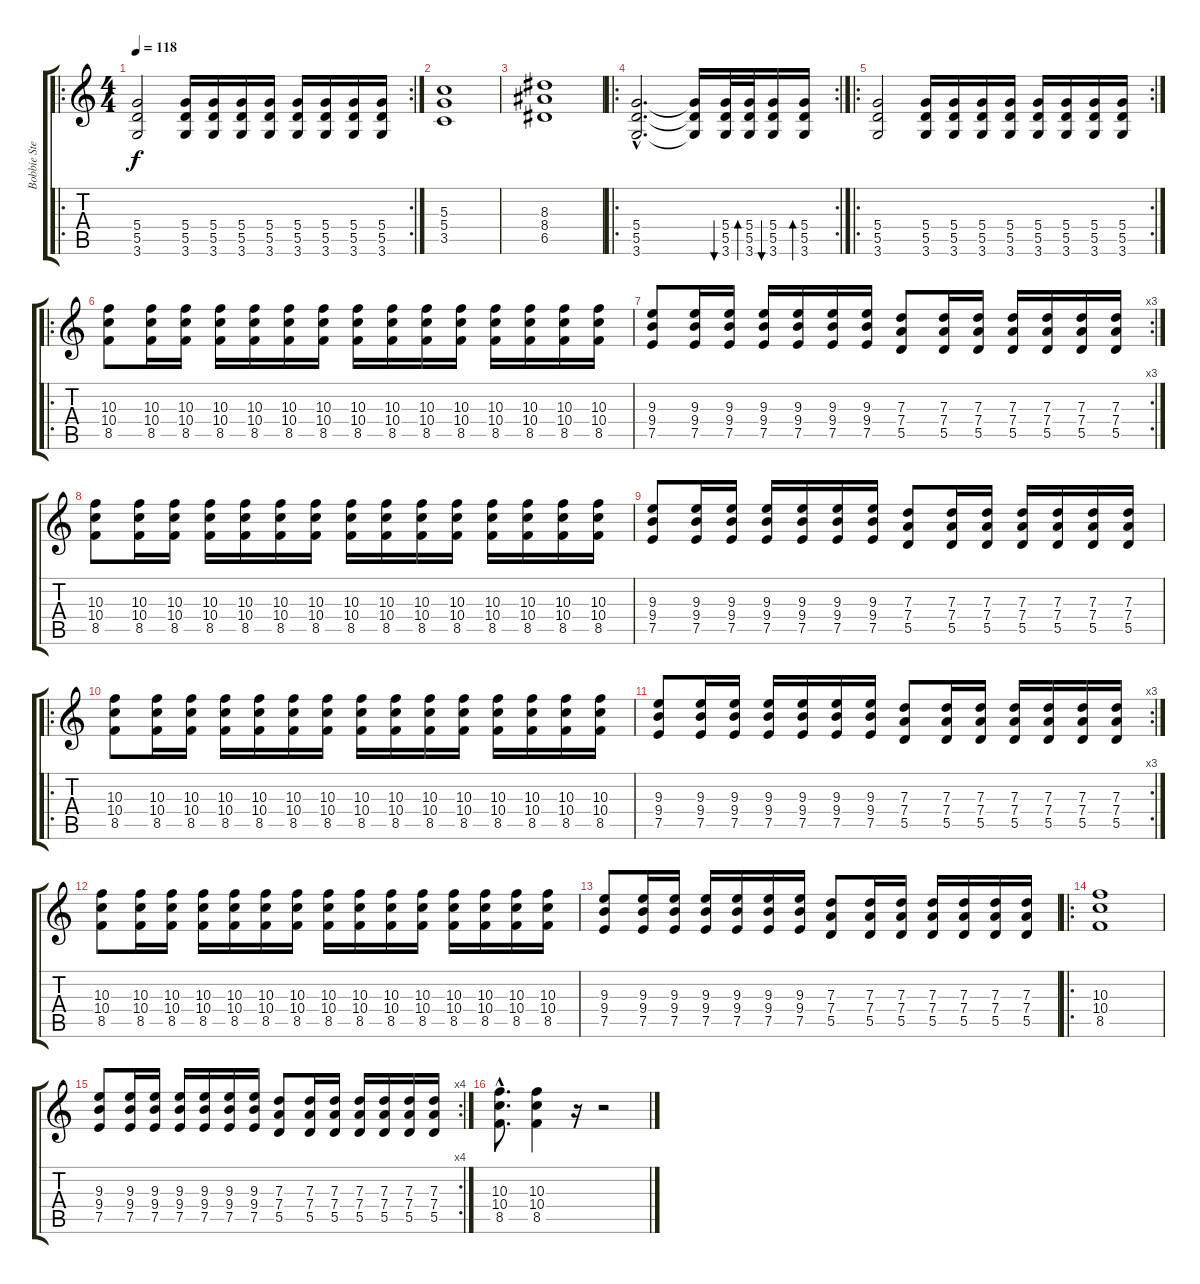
\track ("Bobbie Steele" "Bobbie Ste") {instrument distortionguitar}
\staff {score tabs}
\tuning (E4 B3 G3 D3 A2 E2) {hide}
\ro
\rc 2
\ts (4 4)
\tempo 118
\clef g2
\ks c
(5.4 5.5 3.6).2{dy f} (5.4 5.5 3.6).16 (5.4 5.5 3.6).16 (5.4 5.5 3.6).16 (5.4 5.5 3.6).16 (5.4 5.5 3.6).16 (5.4 5.5 3.6).16 (5.4 5.5 3.6).16 (5.4 5.5 3.6).16 |
(5.3 5.4 3.5).1 |
(8.3 8.4 6.5).1 |
\ro
\rc 2
(5.4{hac} 5.5{hac} 3.6{hac}).2{d} (5.4{t} 5.5{t} 3.6{t}).16 (5.4 5.5 3.6).32{bu 60} (5.4 5.5 3.6).32{bd 60} (5.4 5.5 3.6).16{bu 60} (5.4 5.5 3.6).16{bd 60} |
\ro
\rc 2
(5.4 5.5 3.6).2 (5.4 5.5 3.6).16 (5.4 5.5 3.6).16 (5.4 5.5 3.6).16 (5.4 5.5 3.6).16 (5.4 5.5 3.6).16 (5.4 5.5 3.6).16 (5.4 5.5 3.6).16 (5.4 5.5 3.6).16 |
\ro
(10.3 10.4 8.5).8 (10.3 10.4 8.5).16 (10.3 10.4 8.5).16 (10.3 10.4 8.5).16 (10.3 10.4 8.5).16 (10.3 10.4 8.5).16 (10.3 10.4 8.5).16 (10.3 10.4 8.5).16 (10.3 10.4 8.5).16 (10.3 10.4 8.5).16 (10.3 10.4 8.5).16 (10.3 10.4 8.5).16 (10.3 10.4 8.5).16 (10.3 10.4 8.5).16 (10.3 10.4 8.5).16 |
\rc 3
(9.3 9.4 7.5).8 (9.3 9.4 7.5).16 (9.3 9.4 7.5).16 (9.3 9.4 7.5).16 (9.3 9.4 7.5).16 (9.3 9.4 7.5).16 (9.3 9.4 7.5).16 (7.3 7.4 5.5).8 (7.3 7.4 5.5).16 (7.3 7.4 5.5).16 (7.3 7.4 5.5).16 (7.3 7.4 5.5).16 (7.3 7.4 5.5).16 (7.3 7.4 5.5).16 |
(10.3 10.4 8.5).8 (10.3 10.4 8.5).16 (10.3 10.4 8.5).16 (10.3 10.4 8.5).16 (10.3 10.4 8.5).16 (10.3 10.4 8.5).16 (10.3 10.4 8.5).16 (10.3 10.4 8.5).16 (10.3 10.4 8.5).16 (10.3 10.4 8.5).16 (10.3 10.4 8.5).16 (10.3 10.4 8.5).16 (10.3 10.4 8.5).16 (10.3 10.4 8.5).16 (10.3 10.4 8.5).16 |
(9.3 9.4 7.5).8 (9.3 9.4 7.5).16 (9.3 9.4 7.5).16 (9.3 9.4 7.5).16 (9.3 9.4 7.5).16 (9.3 9.4 7.5).16 (9.3 9.4 7.5).16 (7.3 7.4 5.5).8 (7.3 7.4 5.5).16 (7.3 7.4 5.5).16 (7.3 7.4 5.5).16 (7.3 7.4 5.5).16 (7.3 7.4 5.5).16 (7.3 7.4 5.5).16 |
\ro
(10.3 10.4 8.5).8 (10.3 10.4 8.5).16 (10.3 10.4 8.5).16 (10.3 10.4 8.5).16 (10.3 10.4 8.5).16 (10.3 10.4 8.5).16 (10.3 10.4 8.5).16 (10.3 10.4 8.5).16 (10.3 10.4 8.5).16 (10.3 10.4 8.5).16 (10.3 10.4 8.5).16 (10.3 10.4 8.5).16 (10.3 10.4 8.5).16 (10.3 10.4 8.5).16 (10.3 10.4 8.5).16 |
\rc 3
(9.3 9.4 7.5).8 (9.3 9.4 7.5).16 (9.3 9.4 7.5).16 (9.3 9.4 7.5).16 (9.3 9.4 7.5).16 (9.3 9.4 7.5).16 (9.3 9.4 7.5).16 (7.3 7.4 5.5).8 (7.3 7.4 5.5).16 (7.3 7.4 5.5).16 (7.3 7.4 5.5).16 (7.3 7.4 5.5).16 (7.3 7.4 5.5).16 (7.3 7.4 5.5).16 |
(10.3 10.4 8.5).8 (10.3 10.4 8.5).16 (10.3 10.4 8.5).16 (10.3 10.4 8.5).16 (10.3 10.4 8.5).16 (10.3 10.4 8.5).16 (10.3 10.4 8.5).16 (10.3 10.4 8.5).16 (10.3 10.4 8.5).16 (10.3 10.4 8.5).16 (10.3 10.4 8.5).16 (10.3 10.4 8.5).16 (10.3 10.4 8.5).16 (10.3 10.4 8.5).16 (10.3 10.4 8.5).16 |
(9.3 9.4 7.5).8 (9.3 9.4 7.5).16 (9.3 9.4 7.5).16 (9.3 9.4 7.5).16 (9.3 9.4 7.5).16 (9.3 9.4 7.5).16 (9.3 9.4 7.5).16 (7.3 7.4 5.5).8 (7.3 7.4 5.5).16 (7.3 7.4 5.5).16 (7.3 7.4 5.5).16 (7.3 7.4 5.5).16 (7.3 7.4 5.5).16 (7.3 7.4 5.5).16 |
\ro
(10.3 10.4 8.5).1 |
\rc 4
(9.3 9.4 7.5).8 (9.3 9.4 7.5).16 (9.3 9.4 7.5).16 (9.3 9.4 7.5).16 (9.3 9.4 7.5).16 (9.3 9.4 7.5).16 (9.3 9.4 7.5).16 (7.3 7.4 5.5).8 (7.3 7.4 5.5).16 (7.3 7.4 5.5).16 (7.3 7.4 5.5).16 (7.3 7.4 5.5).16 (7.3 7.4 5.5).16 (7.3 7.4 5.5).16 |
(10.3{hac} 10.4{hac} 8.5{hac}).8{d} (10.3 10.4 8.5).4 r.16 r.2
